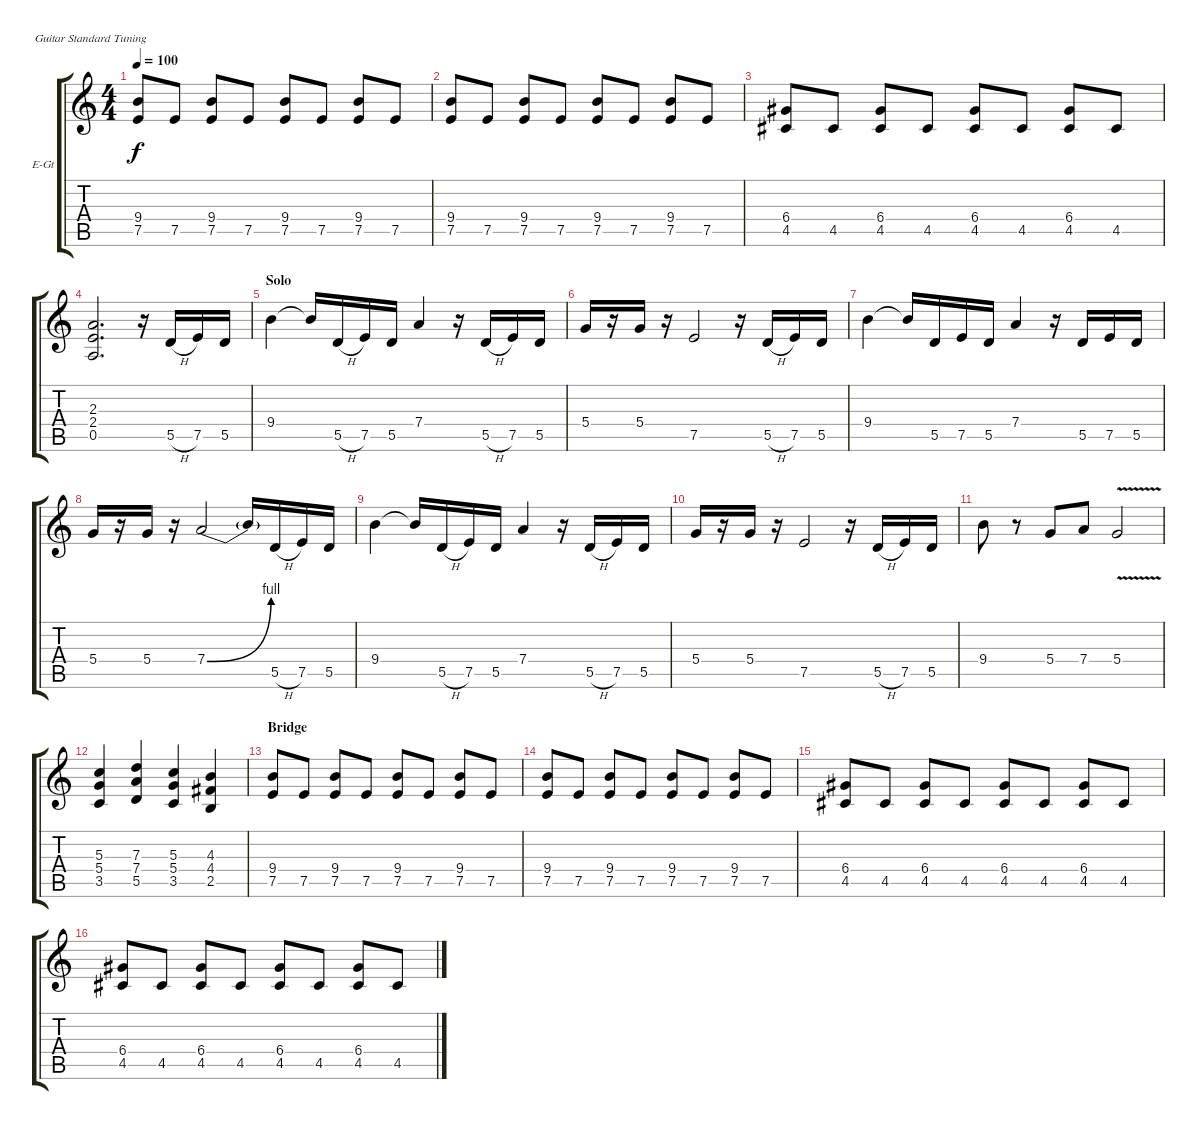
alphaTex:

\defaultSystemsLayout 4
\bracketExtendMode groupsimilarinstruments
\firstSystemTrackNameOrientation horizontal
\otherSystemsTrackNameOrientation horizontal
\track ("Electric Guitar" "E-Gt") {instrument distortionguitar}
\staff {score tabs}
\tuning (E4 B3 G3 D3 A2 E2)
\ts (4 4)
\tempo 100
\clef g2
\ks c
(7.5 9.4).8{dy f} 7.5.8 (7.5 9.4).8 7.5.8 (7.5 9.4).8 7.5.8 (7.5 9.4).8 7.5.8 |
(7.5 9.4).8 7.5.8 (7.5 9.4).8 7.5.8 (7.5 9.4).8 7.5.8 (7.5 9.4).8 7.5.8 |
(4.5 6.4).8 4.5.8 (4.5 6.4).8 4.5.8 (4.5 6.4).8 4.5.8 (4.5 6.4).8 4.5.8 |
(0.5 2.4 2.3).2{d} r.16 5.5{h}.16 7.5.16 5.5.16 |
\section ("" "Solo")
9.4.4 9.4{t}.16 5.5{h}.16 7.5.16 5.5.16 7.4.4 r.16 5.5{h}.16 7.5.16 5.5.16 |
5.4.16 r.16 5.4.16 r.16 7.5.2 r.16 5.5{h}.16 7.5.16 5.5.16 |
9.4.4 9.4{t}.16 5.5.16 7.5.16 5.5.16 7.4.4 r.16 5.5.16 7.5.16 5.5.16 |
5.4.16 r.16 5.4.16 r.16 7.4{be (bend 0 0 15 4)}.2 7.4{t}.16 5.5{h}.16 7.5.16 5.5.16 |
9.4.4 9.4{t}.16 5.5{h}.16 7.5.16 5.5.16 7.4.4 r.16 5.5{h}.16 7.5.16 5.5.16 |
5.4.16 r.16 5.4.16 r.16 7.5.2 r.16 5.5{h}.16 7.5.16 5.5.16 |
9.4.8 r.8 5.4.8 7.4.8 5.4{v}.2 |
(3.5 5.4 5.3).4 (7.3 7.4 5.5).4 (3.5 5.4 5.3).4 (4.4 2.5 4.3).4 |
\section ("" "Bridge")
(7.5 9.4).8 7.5.8 (7.5 9.4).8 7.5.8 (7.5 9.4).8 7.5.8 (7.5 9.4).8 7.5.8 |
(7.5 9.4).8 7.5.8 (7.5 9.4).8 7.5.8 (7.5 9.4).8 7.5.8 (7.5 9.4).8 7.5.8 |
(4.5 6.4).8 4.5.8 (4.5 6.4).8 4.5.8 (4.5 6.4).8 4.5.8 (4.5 6.4).8 4.5.8 |
(4.5 6.4).8 4.5.8 (4.5 6.4).8 4.5.8 (4.5 6.4).8 4.5.8 (4.5 6.4).8 4.5.8
